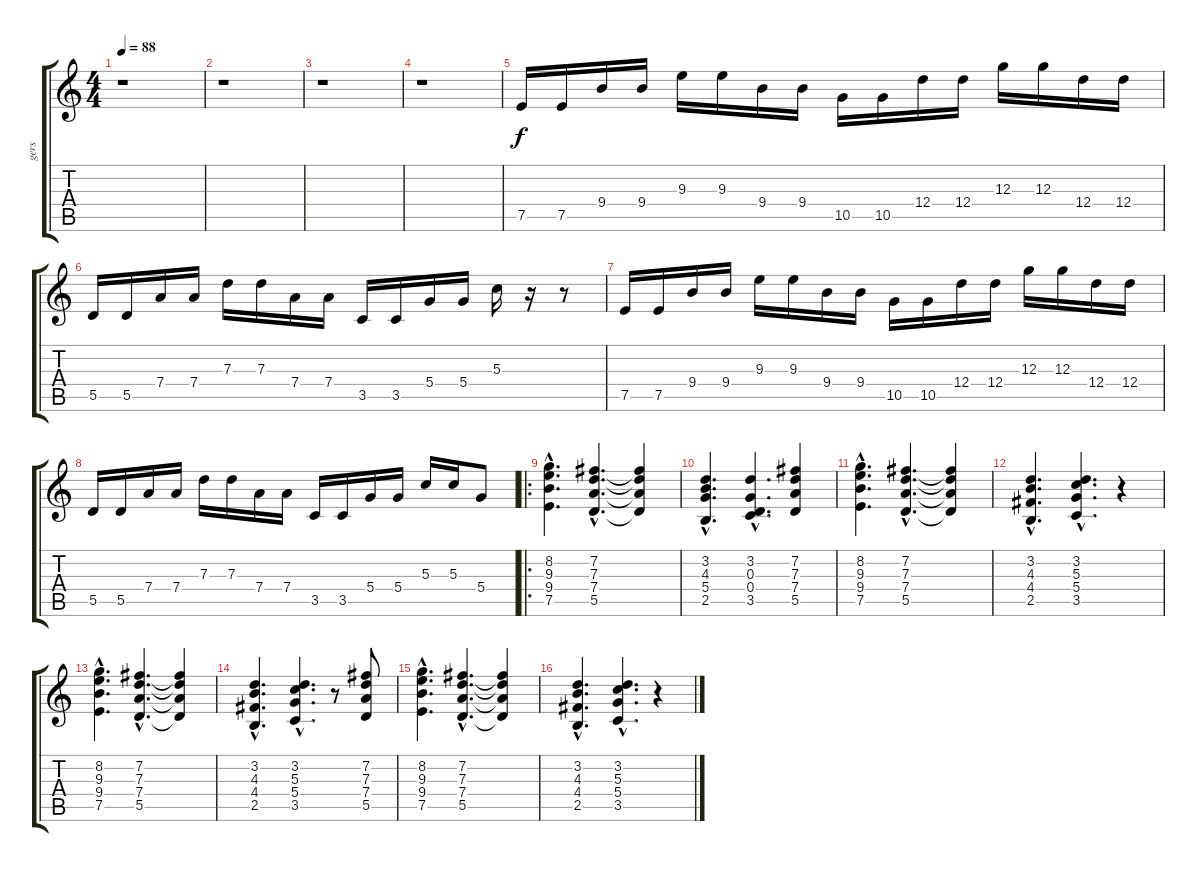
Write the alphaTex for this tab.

\track ("gers" "gers") {instrument distortionguitar}
\staff {score tabs}
\tuning (E4 B3 G3 D3 A2 E2) {hide}
\ts (4 4)
\tempo 88
\clef g2
\ks c
r.1{dy f instrument distortionguitar} |
r.1 |
r.1 |
r.1 |
7.5.16 7.5.16 9.4.16 9.4.16 9.3.16 9.3.16 9.4.16 9.4.16 10.5.16 10.5.16 12.4.16 12.4.16 12.3.16 12.3.16 12.4.16 12.4.16 |
5.5.16 5.5.16 7.4.16 7.4.16 7.3.16 7.3.16 7.4.16 7.4.16 3.5.16 3.5.16 5.4.16 5.4.16 5.3.16 r.16 r.8 |
7.5.16 7.5.16 9.4.16 9.4.16 9.3.16 9.3.16 9.4.16 9.4.16 10.5.16 10.5.16 12.4.16 12.4.16 12.3.16 12.3.16 12.4.16 12.4.16 |
5.5.16 5.5.16 7.4.16 7.4.16 7.3.16 7.3.16 7.4.16 7.4.16 3.5.16 3.5.16 5.4.16 5.4.16 5.3.16 5.3.16 5.4.8 |
\ro
(8.2{hac} 9.3{hac} 9.4{hac} 7.5{hac}).4{d} (7.2{hac} 7.3{hac} 7.4{hac} 5.5{hac}).4{d} (7.2{t} 7.3{t} 7.4{t} 5.5{t}).4 |
(3.2{hac} 4.3{hac} 5.4{hac} 2.5{hac}).4{d} (3.2{hac} 0.3{hac} 0.4{hac} 3.5{hac}).4{d} (7.2 7.3 7.4 5.5).4 |
(8.2{hac} 9.3{hac} 9.4{hac} 7.5{hac}).4{d} (7.2{hac} 7.3{hac} 7.4{hac} 5.5{hac}).4{d} (7.2{t} 7.3{t} 7.4{t} 5.5{t}).4 |
(3.2{hac} 4.3{hac} 4.4{hac} 2.5{hac}).4{d} (3.2{hac} 5.3{hac} 5.4{hac} 3.5{hac}).4{d} r.4 |
(8.2{hac} 9.3{hac} 9.4{hac} 7.5{hac}).4{d} (7.2{hac} 7.3{hac} 7.4{hac} 5.5{hac}).4{d} (7.2{t} 7.3{t} 7.4{t} 5.5{t}).4 |
(3.2{hac} 4.3{hac} 4.4{hac} 2.5{hac}).4{d} (3.2{hac} 5.3{hac} 5.4{hac} 3.5{hac}).4{d} r.8 (7.2 7.3 7.4 5.5).8 |
(8.2{hac} 9.3{hac} 9.4{hac} 7.5{hac}).4{d} (7.2{hac} 7.3{hac} 7.4{hac} 5.5{hac}).4{d} (7.2{t} 7.3{t} 7.4{t} 5.5{t}).4 |
(3.2{hac} 4.3{hac} 4.4{hac} 2.5{hac}).4{d} (3.2{hac} 5.3{hac} 5.4{hac} 3.5{hac}).4{d} r.4
